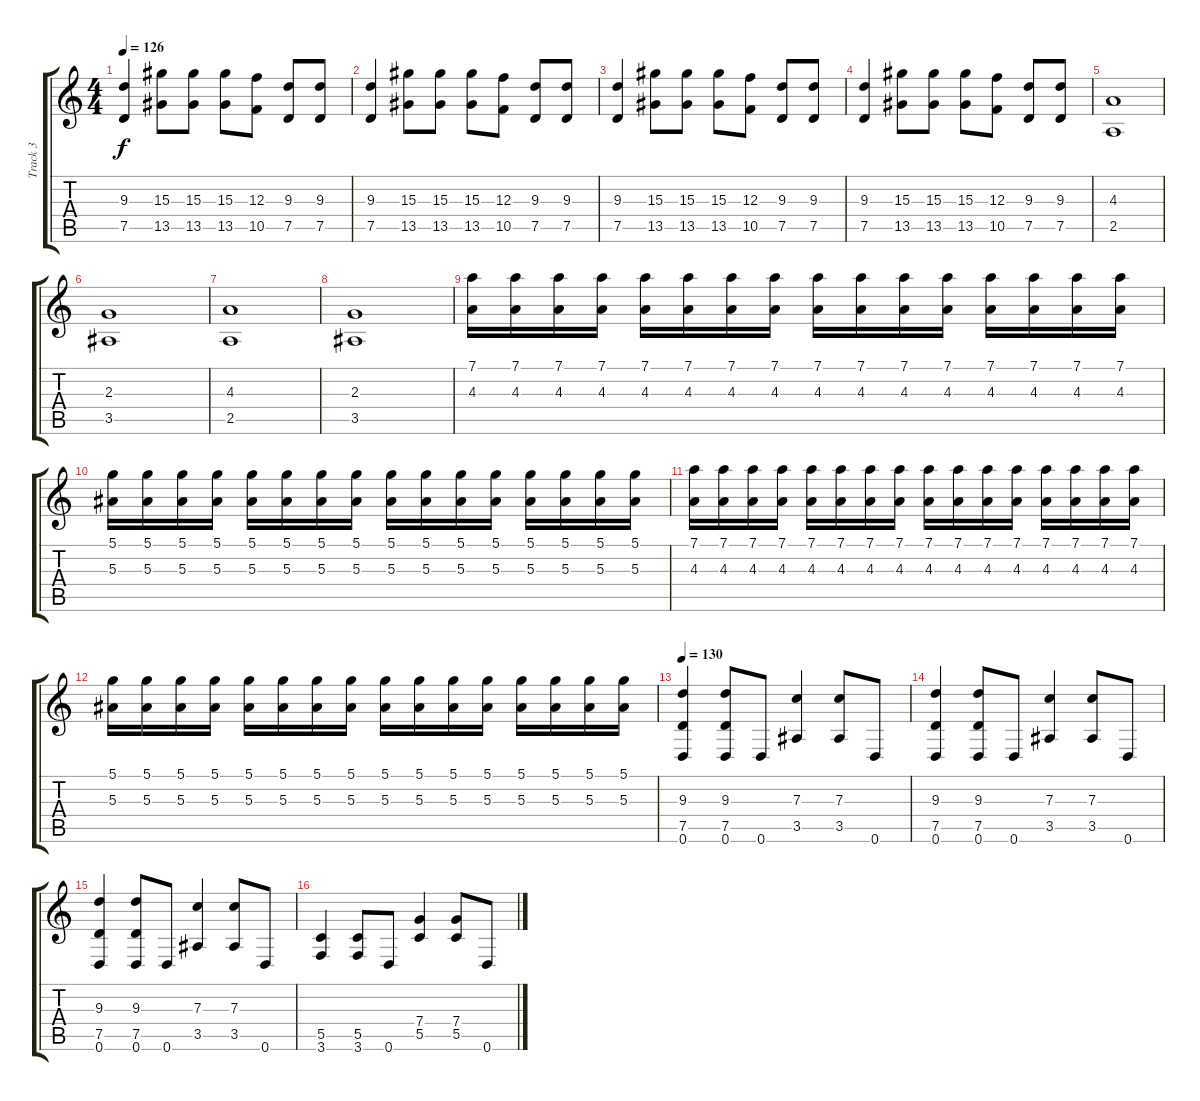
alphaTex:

\track ("Track 3" "Track 3") {instrument distortionguitar}
\staff {score tabs}
\tuning (D4 A3 F3 C3 G2 D2) {hide}
\ts (4 4)
\tempo 126
\clef g2
\ks c
(9.3 7.5).4{dy f} (15.3 13.5).8 (15.3 13.5).8 (15.3 13.5).8 (12.3 10.5).8 (9.3 7.5).8 (9.3 7.5).8 |
(9.3 7.5).4 (15.3 13.5).8 (15.3 13.5).8 (15.3 13.5).8 (12.3 10.5).8 (9.3 7.5).8 (9.3 7.5).8 |
(9.3 7.5).4 (15.3 13.5).8 (15.3 13.5).8 (15.3 13.5).8 (12.3 10.5).8 (9.3 7.5).8 (9.3 7.5).8 |
(9.3 7.5).4 (15.3 13.5).8 (15.3 13.5).8 (15.3 13.5).8 (12.3 10.5).8 (9.3 7.5).8 (9.3 7.5).8 |
(4.3 2.5).1 |
(2.3 3.5).1 |
(4.3 2.5).1 |
(2.3 3.5).1 |
(7.1 4.3).16 (7.1 4.3).16 (7.1 4.3).16 (7.1 4.3).16 (7.1 4.3).16 (7.1 4.3).16 (7.1 4.3).16 (7.1 4.3).16 (7.1 4.3).16 (7.1 4.3).16 (7.1 4.3).16 (7.1 4.3).16 (7.1 4.3).16 (7.1 4.3).16 (7.1 4.3).16 (7.1 4.3).16 |
(5.1 5.3).16 (5.1 5.3).16 (5.1 5.3).16 (5.1 5.3).16 (5.1 5.3).16 (5.1 5.3).16 (5.1 5.3).16 (5.1 5.3).16 (5.1 5.3).16 (5.1 5.3).16 (5.1 5.3).16 (5.1 5.3).16 (5.1 5.3).16 (5.1 5.3).16 (5.1 5.3).16 (5.1 5.3).16 |
(7.1 4.3).16 (7.1 4.3).16 (7.1 4.3).16 (7.1 4.3).16 (7.1 4.3).16 (7.1 4.3).16 (7.1 4.3).16 (7.1 4.3).16 (7.1 4.3).16 (7.1 4.3).16 (7.1 4.3).16 (7.1 4.3).16 (7.1 4.3).16 (7.1 4.3).16 (7.1 4.3).16 (7.1 4.3).16 |
(5.1 5.3).16 (5.1 5.3).16 (5.1 5.3).16 (5.1 5.3).16 (5.1 5.3).16 (5.1 5.3).16 (5.1 5.3).16 (5.1 5.3).16 (5.1 5.3).16 (5.1 5.3).16 (5.1 5.3).16 (5.1 5.3).16 (5.1 5.3).16 (5.1 5.3).16 (5.1 5.3).16 (5.1 5.3).16 |
\tempo 130
(9.3 7.5 0.6).4 (9.3 7.5 0.6).8 0.6.8 (7.3 3.5).4 (7.3 3.5).8 0.6.8 |
(9.3 7.5 0.6).4 (9.3 7.5 0.6).8 0.6.8 (7.3 3.5).4 (7.3 3.5).8 0.6.8 |
(9.3 7.5 0.6).4 (9.3 7.5 0.6).8 0.6.8 (7.3 3.5).4 (7.3 3.5).8 0.6.8 |
(5.5 3.6).4 (5.5 3.6).8 0.6.8 (7.4 5.5).4 (7.4 5.5).8 0.6.8
